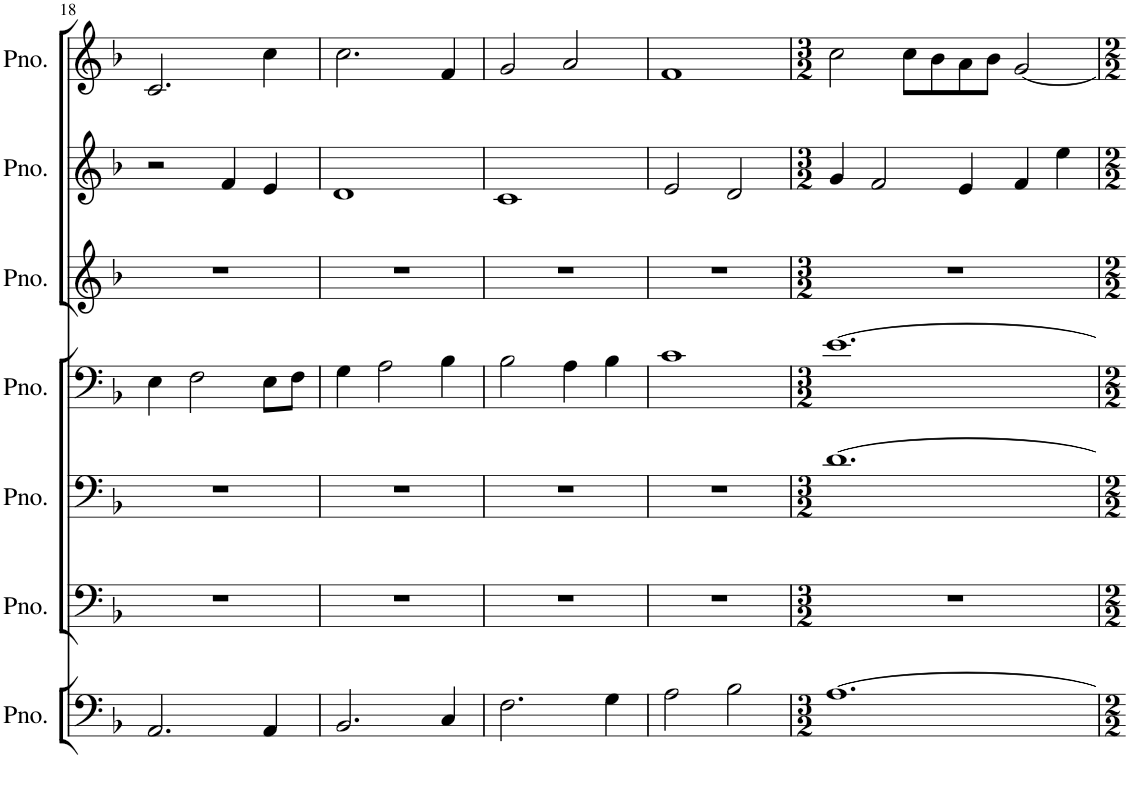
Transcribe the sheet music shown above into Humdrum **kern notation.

**kern	**kern	**kern	**kern	**kern	**kern	**kern
*part7	*part6	*part5	*part4	*part3	*part2	*part1
*staff7	*staff6	*staff5	*staff4	*staff3	*staff2	*staff1
*I"Piano	*I"Piano	*I"Piano	*I"Piano	*I"Piano	*I"Piano	*I"Piano
*I'Pno.	*I'Pno.	*I'Pno.	*I'Pno.	*I'Pno.	*I'Pno.	*I'Pno.
!!LO:PB:g=z
*clefF4	*clefF4	*clefF4	*clefF4	*clefG2	*clefG2	*clefG2
*k[b-]	*k[b-]	*k[b-]	*k[b-]	*k[b-]	*k[b-]	*k[b-]
*M2/2	*M2/2	*M2/2	*M2/2	*M2/2	*M2/2	*M2/2
=18	=18	=18	=18	=18	=18	=18
2.AA/	1r	1r	4E\	1r	2r	2.c/
.	.	.	2F\	.	.	.
.	.	.	.	.	4f/	.
4AA/	.	.	8E\L	.	4e/	4cc\
.	.	.	8F\J	.	.	.
=19	=19	=19	=19	=19	=19	=19
2.BB-/	1r	1r	4G\	1r	1d	2.cc\
.	.	.	2A\	.	.	.
4C/	.	.	4B-\	.	.	4f/
=20	=20	=20	=20	=20	=20	=20
2.F\	1r	1r	2B-\	1r	1c	2g/
.	.	.	4A\	.	.	2a/
4G\	.	.	4B-\	.	.	.
=21	=21	=21	=21	=21	=21	=21
2A\	1r	1r	1c	1r	2e/	1f
2B-\	.	.	.	.	2d/	.
=22	=22	=22	=22	=22	=22	=22
*M3/2	*M3/2	*M3/2	*M3/2	*M3/2	*M3/2	*M3/2
[1.A	1.r	[1.d	[1.e	1.r	4g/	2cc\
.	.	.	.	.	2f/	.
.	.	.	.	.	.	8cc\L
.	.	.	.	.	.	8b-\
.	.	.	.	.	4e/	8a\
.	.	.	.	.	.	8b-\J
.	.	.	.	.	4f/	[2g/
.	.	.	.	.	4ee\	.
=	=	=	=	=	=	=
*-	*-	*-	*-	*-	*-	*-
